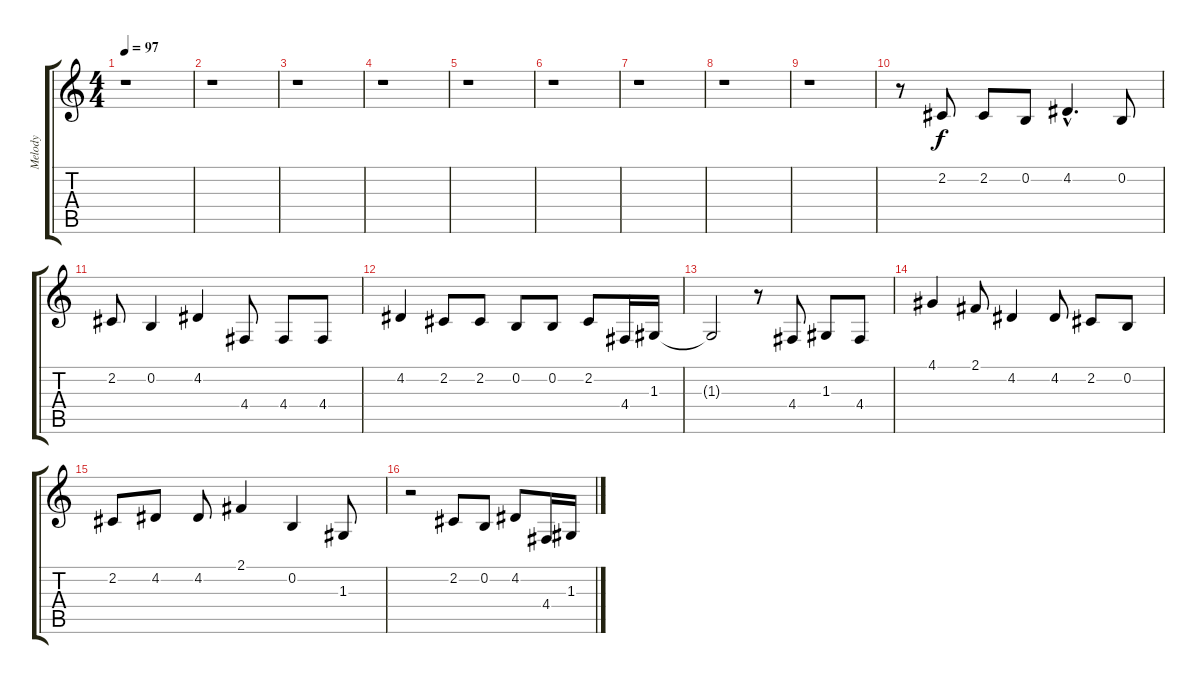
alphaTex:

\track ("Melody" "Melody") {instrument altosax}
\staff {score tabs}
\tuning (E4 B3 G3 D3 A2 E2) {hide}
\ts (4 4)
\tempo 97
\clef g2
\ks c
r.1{dy f instrument altosax} |
r.1 |
r.1 |
r.1 |
r.1 |
r.1 |
r.1 |
r.1 |
r.1 |
r.8 2.2.8 2.2.8 0.2.8 4.2{hac}.4{d} 0.2.8 |
2.2.8 0.2.4 4.2.4 4.4.8 4.4.8 4.4.8 |
4.2.4 2.2.8 2.2.8 0.2.8 0.2.8 2.2.8 4.4.16 1.3.16 |
1.3{t}.2 r.8 4.4.8 1.3.8 4.4.8 |
4.1.4 2.1.8 4.2.4 4.2.8 2.2.8 0.2.8 |
2.2.8 4.2.8 4.2.8 2.1.4 0.2.4 1.3.8 |
r.2 2.2.8 0.2.8 4.2.8 4.4.16 1.3.16
